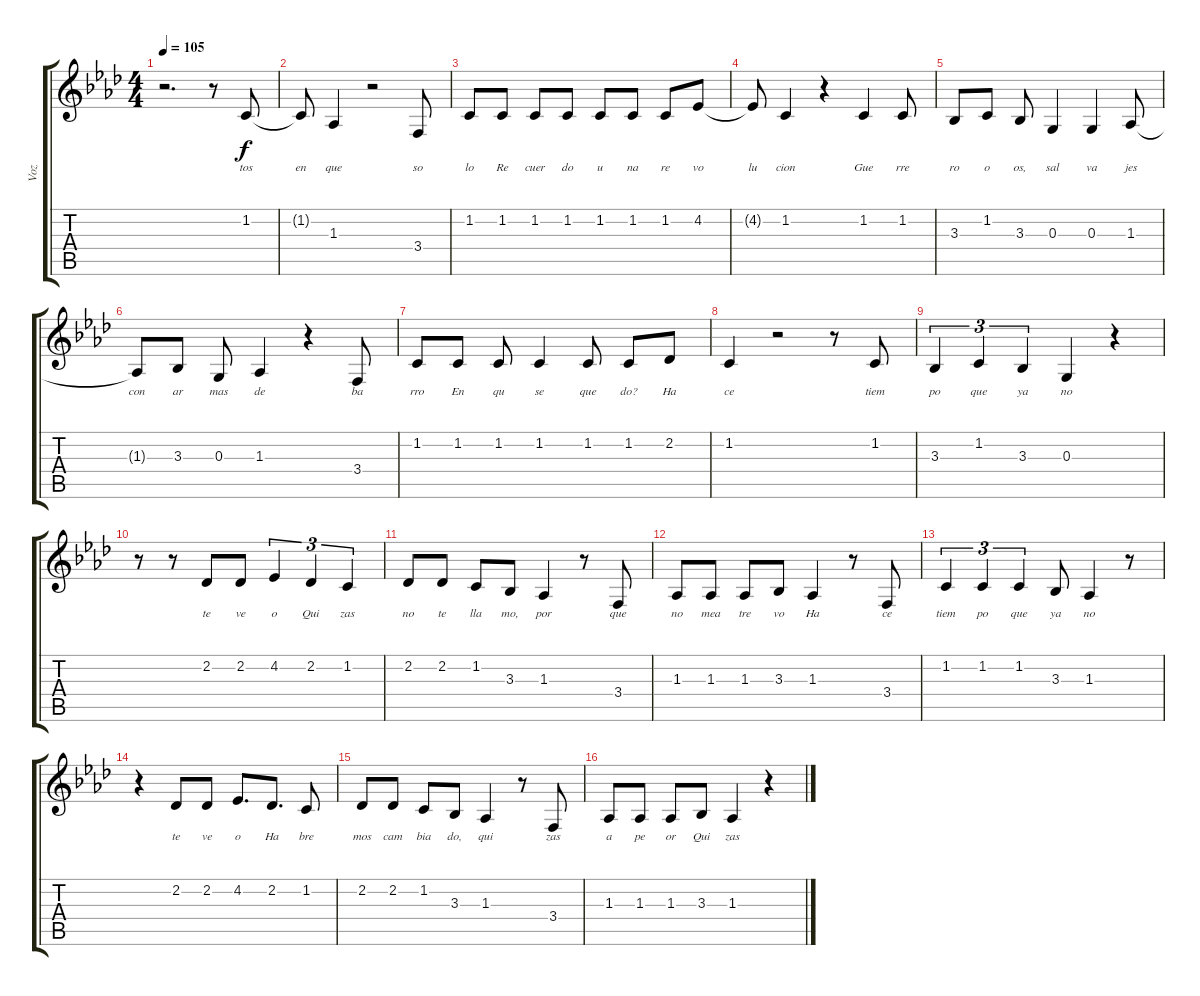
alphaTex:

\track ("Voz" "Voz") {instrument cello}
\staff {score tabs}
\tuning (E4 B3 G3 D3 A2 E2) {hide}
\ts (4 4)
\tempo 105
\clef g2
\ks fminor
r.2{d dy f} r.8 1.2.8{lyrics (0 "tos") lyrics (1 "") lyrics (2 "") lyrics (3 "") lyrics (4 "")} |
1.2{t}.8{lyrics (0 "en") lyrics (1 "") lyrics (2 "") lyrics (3 "") lyrics (4 "")} 1.3.4{lyrics (0 "que") lyrics (1 "") lyrics (2 "") lyrics (3 "") lyrics (4 "")} r.2 3.4.8{lyrics (0 "so") lyrics (1 "") lyrics (2 "") lyrics (3 "") lyrics (4 "")} |
1.2.8{lyrics (0 "lo") lyrics (1 "") lyrics (2 "") lyrics (3 "") lyrics (4 "")} 1.2.8{lyrics (0 "Re") lyrics (1 "") lyrics (2 "") lyrics (3 "") lyrics (4 "")} 1.2.8{lyrics (0 "cuer") lyrics (1 "") lyrics (2 "") lyrics (3 "") lyrics (4 "")} 1.2.8{lyrics (0 "do") lyrics (1 "") lyrics (2 "") lyrics (3 "") lyrics (4 "")} 1.2.8{lyrics (0 "u") lyrics (1 "") lyrics (2 "") lyrics (3 "") lyrics (4 "")} 1.2.8{lyrics (0 "na") lyrics (1 "") lyrics (2 "") lyrics (3 "") lyrics (4 "")} 1.2.8{lyrics (0 "re") lyrics (1 "") lyrics (2 "") lyrics (3 "") lyrics (4 "")} 4.2.8{lyrics (0 "vo") lyrics (1 "") lyrics (2 "") lyrics (3 "") lyrics (4 "")} |
4.2{t}.8{lyrics (0 "lu") lyrics (1 "") lyrics (2 "") lyrics (3 "") lyrics (4 "")} 1.2.4{lyrics (0 "cion") lyrics (1 "") lyrics (2 "") lyrics (3 "") lyrics (4 "")} r.4 1.2.4{lyrics (0 "Gue") lyrics (1 "") lyrics (2 "") lyrics (3 "") lyrics (4 "")} 1.2.8{lyrics (0 "rre") lyrics (1 "") lyrics (2 "") lyrics (3 "") lyrics (4 "")} |
3.3.8{lyrics (0 "ro") lyrics (1 "") lyrics (2 "") lyrics (3 "") lyrics (4 "")} 1.2.8{lyrics (0 "o") lyrics (1 "") lyrics (2 "") lyrics (3 "") lyrics (4 "")} 3.3.8{lyrics (0 "os,") lyrics (1 "") lyrics (2 "") lyrics (3 "") lyrics (4 "")} 0.3.4{lyrics (0 "sal") lyrics (1 "") lyrics (2 "") lyrics (3 "") lyrics (4 "")} 0.3.4{lyrics (0 "va") lyrics (1 "") lyrics (2 "") lyrics (3 "") lyrics (4 "")} 1.3.8{lyrics (0 "jes") lyrics (1 "") lyrics (2 "") lyrics (3 "") lyrics (4 "")} |
1.3{t}.8{lyrics (0 "con") lyrics (1 "") lyrics (2 "") lyrics (3 "") lyrics (4 "")} 3.3.8{lyrics (0 "ar") lyrics (1 "") lyrics (2 "") lyrics (3 "") lyrics (4 "")} 0.3.8{lyrics (0 "mas") lyrics (1 "") lyrics (2 "") lyrics (3 "") lyrics (4 "")} 1.3.4{lyrics (0 "de") lyrics (1 "") lyrics (2 "") lyrics (3 "") lyrics (4 "")} r.4 3.4.8{lyrics (0 "ba") lyrics (1 "") lyrics (2 "") lyrics (3 "") lyrics (4 "")} |
1.2.8{lyrics (0 "rro") lyrics (1 "") lyrics (2 "") lyrics (3 "") lyrics (4 "")} 1.2.8{lyrics (0 "En") lyrics (1 "") lyrics (2 "") lyrics (3 "") lyrics (4 "")} 1.2.8{lyrics (0 "qu") lyrics (1 "") lyrics (2 "") lyrics (3 "") lyrics (4 "")} 1.2.4{lyrics (0 "se") lyrics (1 "") lyrics (2 "") lyrics (3 "") lyrics (4 "")} 1.2.8{lyrics (0 "que") lyrics (1 "") lyrics (2 "") lyrics (3 "") lyrics (4 "")} 1.2.8{lyrics (0 "do?") lyrics (1 "") lyrics (2 "") lyrics (3 "") lyrics (4 "")} 2.2.8{lyrics (0 "Ha") lyrics (1 "") lyrics (2 "") lyrics (3 "") lyrics (4 "")} |
1.2.4{lyrics (0 "ce") lyrics (1 "") lyrics (2 "") lyrics (3 "") lyrics (4 "")} r.2 r.8 1.2.8{lyrics (0 "tiem") lyrics (1 "") lyrics (2 "") lyrics (3 "") lyrics (4 "")} |
3.3.4{tu (3 2) lyrics (0 "po") lyrics (1 "") lyrics (2 "") lyrics (3 "") lyrics (4 "")} 1.2.4{tu (3 2) lyrics (0 "que") lyrics (1 "") lyrics (2 "") lyrics (3 "") lyrics (4 "")} 3.3.4{tu (3 2) lyrics (0 "ya") lyrics (1 "") lyrics (2 "") lyrics (3 "") lyrics (4 "")} 0.3.4{lyrics (0 "no") lyrics (1 "") lyrics (2 "") lyrics (3 "") lyrics (4 "")} r.4 |
r.8 r.8 2.2.8{lyrics (0 "te") lyrics (1 "") lyrics (2 "") lyrics (3 "") lyrics (4 "")} 2.2.8{lyrics (0 "ve") lyrics (1 "") lyrics (2 "") lyrics (3 "") lyrics (4 "")} 4.2.4{tu (3 2) lyrics (0 "o") lyrics (1 "") lyrics (2 "") lyrics (3 "") lyrics (4 "")} 2.2.4{tu (3 2) lyrics (0 "Qui") lyrics (1 "") lyrics (2 "") lyrics (3 "") lyrics (4 "")} 1.2.4{tu (3 2) lyrics (0 "zas") lyrics (1 "") lyrics (2 "") lyrics (3 "") lyrics (4 "")} |
2.2.8{lyrics (0 "no") lyrics (1 "") lyrics (2 "") lyrics (3 "") lyrics (4 "")} 2.2.8{lyrics (0 "te") lyrics (1 "") lyrics (2 "") lyrics (3 "") lyrics (4 "")} 1.2.8{lyrics (0 "lla") lyrics (1 "") lyrics (2 "") lyrics (3 "") lyrics (4 "")} 3.3.8{lyrics (0 "mo,") lyrics (1 "") lyrics (2 "") lyrics (3 "") lyrics (4 "")} 1.3.4{lyrics (0 "por") lyrics (1 "") lyrics (2 "") lyrics (3 "") lyrics (4 "")} r.8 3.4.8{lyrics (0 "que") lyrics (1 "") lyrics (2 "") lyrics (3 "") lyrics (4 "")} |
1.3.8{lyrics (0 "no") lyrics (1 "") lyrics (2 "") lyrics (3 "") lyrics (4 "")} 1.3.8{lyrics (0 "mea") lyrics (1 "") lyrics (2 "") lyrics (3 "") lyrics (4 "")} 1.3.8{lyrics (0 "tre") lyrics (1 "") lyrics (2 "") lyrics (3 "") lyrics (4 "")} 3.3.8{lyrics (0 "vo") lyrics (1 "") lyrics (2 "") lyrics (3 "") lyrics (4 "")} 1.3.4{lyrics (0 "Ha") lyrics (1 "") lyrics (2 "") lyrics (3 "") lyrics (4 "")} r.8 3.4.8{lyrics (0 "ce") lyrics (1 "") lyrics (2 "") lyrics (3 "") lyrics (4 "")} |
1.2.4{tu (3 2) lyrics (0 "tiem") lyrics (1 "") lyrics (2 "") lyrics (3 "") lyrics (4 "")} 1.2.4{tu (3 2) lyrics (0 "po") lyrics (1 "") lyrics (2 "") lyrics (3 "") lyrics (4 "")} 1.2.4{tu (3 2) lyrics (0 "que") lyrics (1 "") lyrics (2 "") lyrics (3 "") lyrics (4 "")} 3.3.8{lyrics (0 "ya") lyrics (1 "") lyrics (2 "") lyrics (3 "") lyrics (4 "")} 1.3.4{lyrics (0 "no") lyrics (1 "") lyrics (2 "") lyrics (3 "") lyrics (4 "")} r.8 |
r.4 2.2.8{lyrics (0 "te") lyrics (1 "") lyrics (2 "") lyrics (3 "") lyrics (4 "")} 2.2.8{lyrics (0 "ve") lyrics (1 "") lyrics (2 "") lyrics (3 "") lyrics (4 "")} 4.2.8{d lyrics (0 "o") lyrics (1 "") lyrics (2 "") lyrics (3 "") lyrics (4 "")} 2.2.8{d lyrics (0 "Ha") lyrics (1 "") lyrics (2 "") lyrics (3 "") lyrics (4 "")} 1.2.8{lyrics (0 "bre") lyrics (1 "") lyrics (2 "") lyrics (3 "") lyrics (4 "")} |
2.2.8{lyrics (0 "mos") lyrics (1 "") lyrics (2 "") lyrics (3 "") lyrics (4 "")} 2.2.8{lyrics (0 "cam") lyrics (1 "") lyrics (2 "") lyrics (3 "") lyrics (4 "")} 1.2.8{lyrics (0 "bia") lyrics (1 "") lyrics (2 "") lyrics (3 "") lyrics (4 "")} 3.3.8{lyrics (0 "do,") lyrics (1 "") lyrics (2 "") lyrics (3 "") lyrics (4 "")} 1.3.4{lyrics (0 "qui") lyrics (1 "") lyrics (2 "") lyrics (3 "") lyrics (4 "")} r.8 3.4.8{lyrics (0 "zas") lyrics (1 "") lyrics (2 "") lyrics (3 "") lyrics (4 "")} |
1.3.8{lyrics (0 "a") lyrics (1 "") lyrics (2 "") lyrics (3 "") lyrics (4 "")} 1.3.8{lyrics (0 "pe") lyrics (1 "") lyrics (2 "") lyrics (3 "") lyrics (4 "")} 1.3.8{lyrics (0 "or") lyrics (1 "") lyrics (2 "") lyrics (3 "") lyrics (4 "")} 3.3.8{lyrics (0 "Qui") lyrics (1 "") lyrics (2 "") lyrics (3 "") lyrics (4 "")} 1.3.4{lyrics (0 "zas") lyrics (1 "") lyrics (2 "") lyrics (3 "") lyrics (4 "")} r.4
